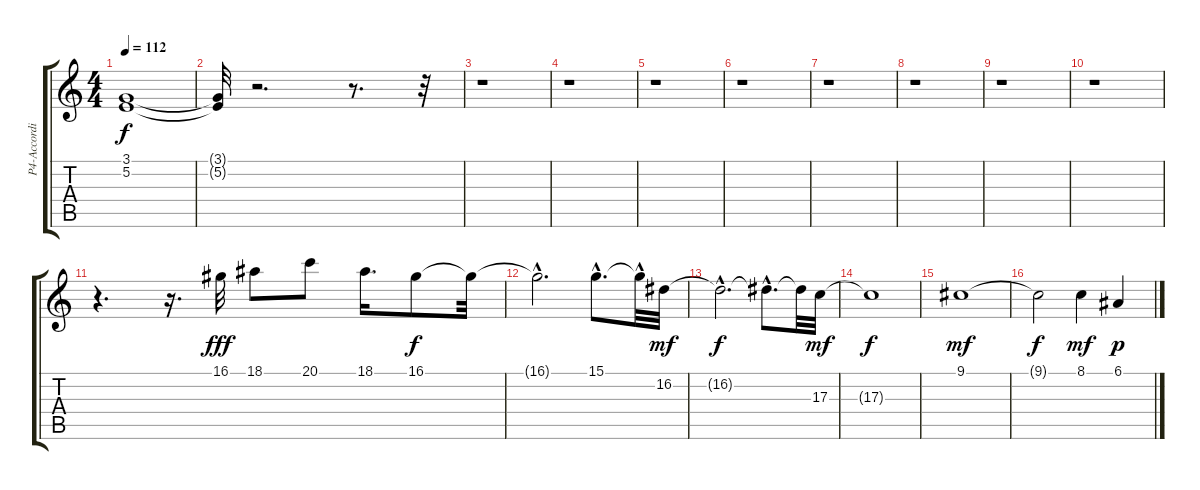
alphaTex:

\track ("P4-Accordion" "P4-Accordi") {instrument accordion}
\staff {score tabs}
\tuning (E4 B3 G3 D3 A2 E2) {hide}
\ts (4 4)
\tempo 112
\clef g2
\ks c
(3.1{t} 5.2{t}).1{dy f} |
(3.1{t} 5.2{t}).32 r.2{d} r.8{d} r.32 |
r.1 |
r.1 |
r.1 |
r.1 |
r.1 |
r.1 |
r.1 |
r.1 |
r.4{d} r.16{d} 16.1.32{dy fff volume 15} 18.1.8 20.1.8 18.1.16{d} 16.1.8{dy f} 16.1{t}.32 |
16.1{hac t}.2{d} 15.1{hac}.8{d} 15.1{hac t}.32 16.2.32{dy mf} |
16.2{hac t}.2{d dy f} 16.2{hac t}.8{d} 16.2{t}.32 17.3.32{dy mf volume 16} |
17.3{t}.1{dy f} |
9.1.1{dy mf volume 13} |
9.1{t}.2{dy f} 8.1.4{dy mf volume 13} 6.1.4{dy p}
